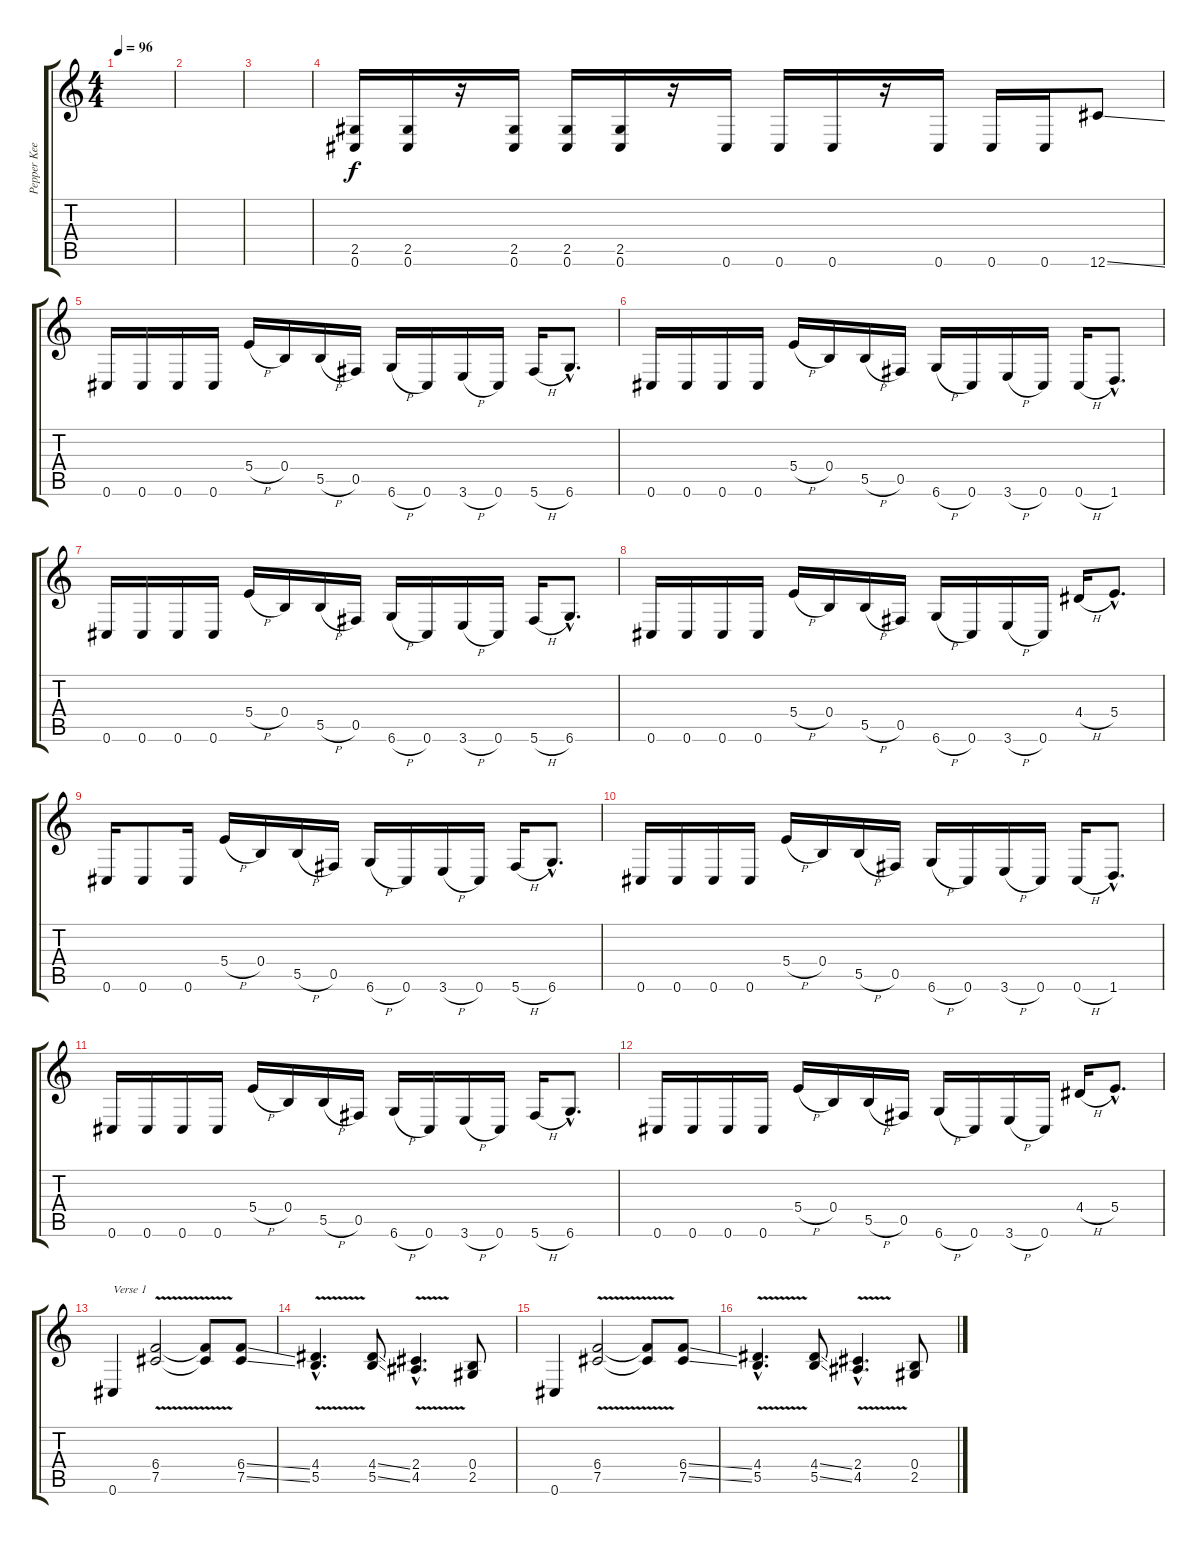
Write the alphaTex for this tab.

\track ("Pepper Keenan" "Pepper Kee") {instrument overdrivenguitar}
\staff {score tabs}
\tuning (Db4 Ab3 E3 B2 Gb2 Db2) {hide}
\ts (4 4)
\tempo 96
\clef g2
\ks c
|
|
|
(2.5 0.6).16 (2.5 0.6).16 r.16 (2.5 0.6).16 (2.5 0.6).16 (2.5 0.6).16 r.16 0.6.16 0.6.16 0.6.16 r.16 0.6.16 0.6.16 0.6.16 12.6{ss}.8 |
0.6.16 0.6.16 0.6.16 0.6.16 5.4{h}.16 0.4.16 5.5{h}.16 0.5.16 6.6{h}.16 0.6.16 3.6{h}.16 0.6.16 5.6{h}.16 6.6{hac}.8{d} |
0.6.16 0.6.16 0.6.16 0.6.16 5.4{h}.16 0.4.16 5.5{h}.16 0.5.16 6.6{h}.16 0.6.16 3.6{h}.16 0.6.16 0.6{h}.16 1.6{hac}.8{d} |
0.6.16 0.6.16 0.6.16 0.6.16 5.4{h}.16 0.4.16 5.5{h}.16 0.5.16 6.6{h}.16 0.6.16 3.6{h}.16 0.6.16 5.6{h}.16 6.6{hac}.8{d} |
0.6.16 0.6.16 0.6.16 0.6.16 5.4{h}.16 0.4.16 5.5{h}.16 0.5.16 6.6{h}.16 0.6.16 3.6{h}.16 0.6.16 4.4{h}.16 5.4{hac}.8{d} |
0.6.16 0.6.8 0.6.16 5.4{h}.16 0.4.16 5.5{h}.16 0.5.16 6.6{h}.16 0.6.16 3.6{h}.16 0.6.16 5.6{h}.16 6.6{hac}.8{d} |
0.6.16 0.6.16 0.6.16 0.6.16 5.4{h}.16 0.4.16 5.5{h}.16 0.5.16 6.6{h}.16 0.6.16 3.6{h}.16 0.6.16 0.6{h}.16 1.6{hac}.8{d} |
0.6.16 0.6.16 0.6.16 0.6.16 5.4{h}.16 0.4.16 5.5{h}.16 0.5.16 6.6{h}.16 0.6.16 3.6{h}.16 0.6.16 5.6{h}.16 6.6{hac}.8{d} |
0.6.16 0.6.16 0.6.16 0.6.16 5.4{h}.16 0.4.16 5.5{h}.16 0.5.16 6.6{h}.16 0.6.16 3.6{h}.16 0.6.16 4.4{h}.16 5.4{hac}.8{d} |
0.6.4{txt "Verse 1"} (6.4{v} 7.5{v}).2 (6.4{t} 7.5{t}).8 (6.4{ss} 7.5{ss}).8 |
(4.4{v hac} 5.5{v hac}).4{d} (4.4{ss} 5.5{ss}).8 (2.4{v hac} 4.5{v hac}).4{d} (0.4 2.5).8 |
0.6.4 (6.4{v} 7.5{v}).2 (6.4{t} 7.5{t}).8 (6.4{ss} 7.5{ss}).8 |
(4.4{v hac} 5.5{v hac}).4{d} (4.4{ss} 5.5{ss}).8 (2.4{v hac} 4.5{v hac}).4{d} (0.4 2.5).8
